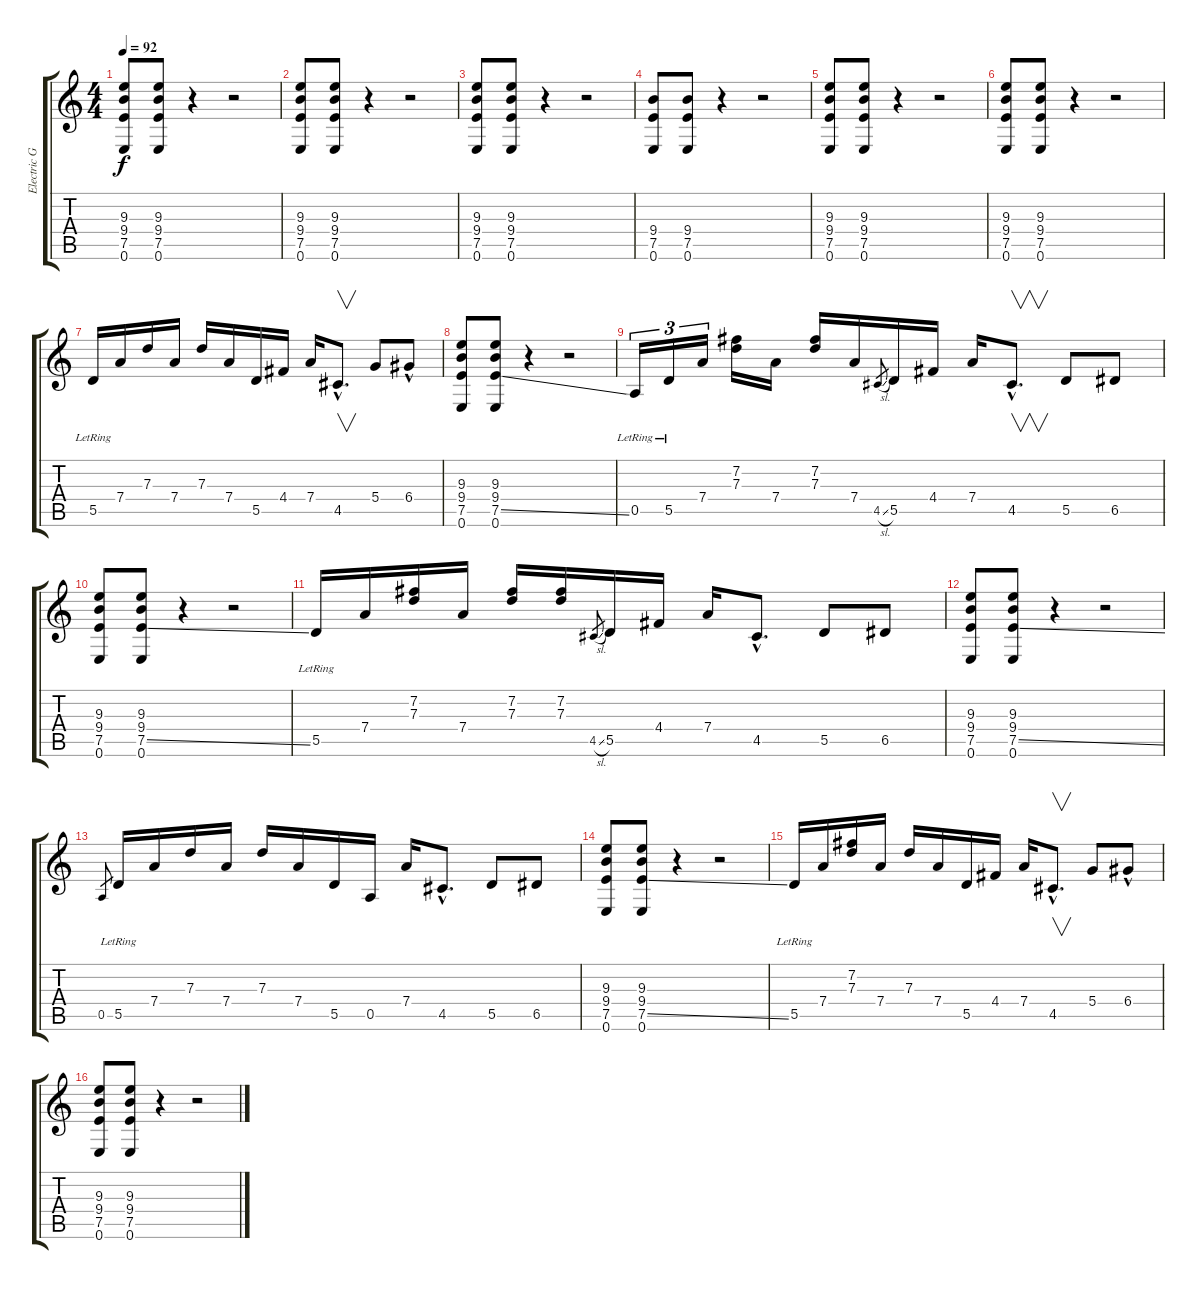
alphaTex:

\track ("Electric Guitar 2" "Electric G") {instrument overdrivenguitar}
\staff {score tabs}
\tuning (E4 B3 G3 D3 A2 E2) {hide}
\ts (4 4)
\tempo 92
\clef g2
\ks c
(9.3 9.4 7.5 0.6).8{dy f instrument overdrivenguitar} (9.3 9.4 7.5 0.6).8 r.4 r.2 |
(9.3 9.4 7.5 0.6).8 (9.3 9.4 7.5 0.6).8 r.4 r.2 |
(9.3 9.4 7.5 0.6).8 (9.3 9.4 7.5 0.6).8 r.4 r.2 |
(9.4 7.5 0.6).8 (9.4 7.5 0.6).8 r.4 r.2 |
(9.3 9.4 7.5 0.6).8 (9.3 9.4 7.5 0.6).8 r.4 r.2 |
(9.3 9.4 7.5 0.6).8 (9.3 9.4 7.5 0.6).8 r.4 r.2 |
5.5{lr}.16 7.4.16 7.3.16 7.4.16 7.3.16 7.4.16 5.5.16 4.4.16 7.4.16 4.5{hac}.8{v d} 5.4.8 6.4{hac}.8 |
(9.3 9.4 7.5 0.6).8 (9.3 9.4 7.5{ss} 0.6).8 r.4 r.2 |
0.5{lr}.16{tu (3 2)} 5.5{lr}.16{tu (3 2)} 7.4.16{tu (3 2)} (7.2 7.3).16 7.4.16 (7.2 7.3).16 7.4.16 4.5{sl}.8{gr} 5.5.16 4.4.16 7.4.16 4.5{hac}.8{v d} 5.5.8 6.5.8 |
(9.3 9.4 7.5 0.6).8 (9.3 9.4 7.5{ss} 0.6).8 r.4 r.2 |
5.5{lr}.16 7.4.16 (7.2 7.3).16 7.4.16 (7.2 7.3).16 (7.2 7.3).16 4.5{sl}.8{gr} 5.5.16 4.4.16 7.4.16 4.5{hac}.8{d} 5.5.8 6.5.8 |
(9.3 9.4 7.5 0.6).8 (9.3 9.4 7.5{ss} 0.6).8 r.4 r.2 |
0.5.8{gr} 5.5{lr}.16 7.4.16 7.3.16 7.4.16 7.3.16 7.4.16 5.5.16 0.5.16 7.4.16 4.5{hac}.8{d} 5.5.8 6.5.8 |
(9.3 9.4 7.5 0.6).8 (9.3 9.4 7.5{ss} 0.6).8 r.4 r.2 |
5.5{lr}.16 7.4.16 (7.2 7.3).16 7.4.16 7.3.16 7.4.16 5.5.16 4.4.16 7.4.16 4.5{hac}.8{v d} 5.4.8 6.4{hac}.8 |
(9.3 9.4 7.5 0.6).8 (9.3 9.4{ss} 7.5{ss} 0.6).8 r.4 r.2
